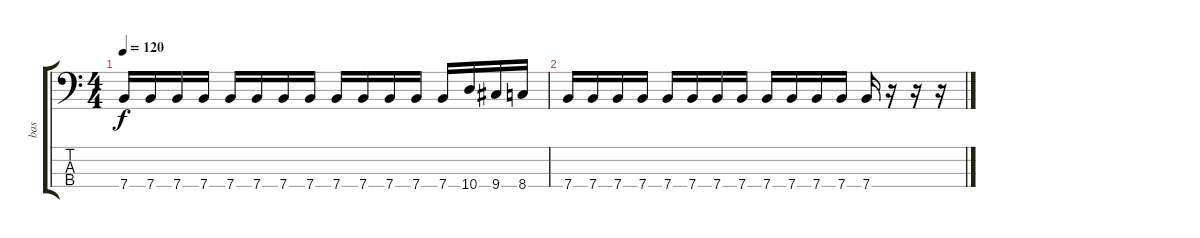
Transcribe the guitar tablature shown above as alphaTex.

\track ("bas" "bas") {instrument electricbassfinger}
\staff {score tabs}
\tuning (G2 D2 A1 E1) {hide}
\ts (4 4)
\tempo 120
\clef f4
\ks c
7.4.16{dy f} 7.4.16 7.4.16 7.4.16 7.4.16 7.4.16 7.4.16 7.4.16 7.4.16 7.4.16 7.4.16 7.4.16 7.4.16 10.4.16 9.4.16 8.4.16 |
7.4.16 7.4.16 7.4.16 7.4.16 7.4.16 7.4.16 7.4.16 7.4.16 7.4.16 7.4.16 7.4.16 7.4.16 7.4.16 r.16 r.16 r.16
